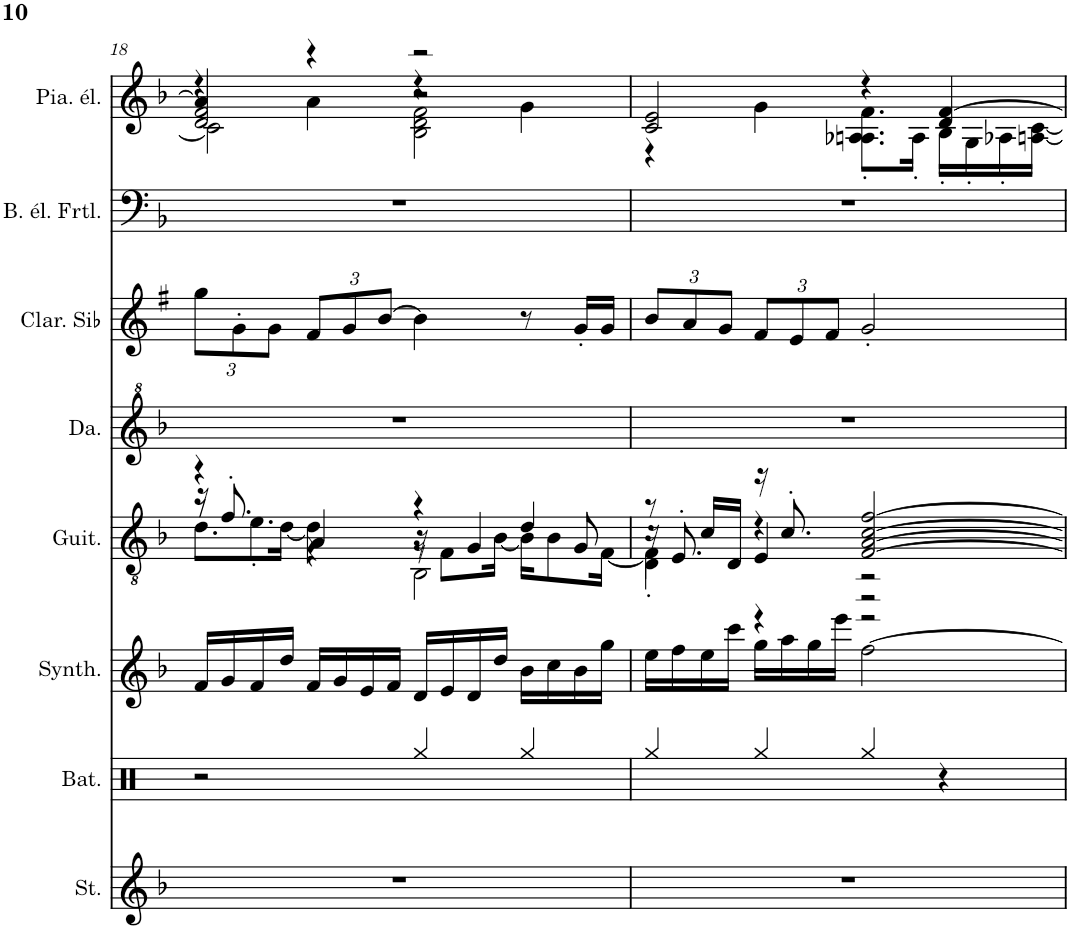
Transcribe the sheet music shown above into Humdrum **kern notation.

**kern	**kern	**kern	**kern	**kern	**kern	**kern	**kern
*part8	*part7	*part6	*part5	*part4	*part3	*part2	*part1
*staff8	*staff7	*staff6	*staff5	*staff4	*staff3	*staff2	*staff1
*I"Cordes	*I"Batterie	*I"Synthétiseur de dents de scie	*I"Guitare acoustique	*I"Danso	*I"Clarinette en Sib	*I"Basse électrique fretless	*I"Piano électrique
*	*I'Bat.	*I'Synth.	*I'Guit.	*I'Da.	*I'Clar. Sib	*I'B. él. Frtl.	*I'Pia. él.
!!LO:PB:g=z
*clefG2	*clefX	*clefG2	*clefGv2	*clefG^2	*clefG2	*clefF4	*clefG2
*	*	*	*	*	*Trd1c2	*Trd7c12	*
*k[b-]	*k[]	*k[b-]	*k[b-]	*k[b-]	*k[f#]	*k[b-]	*k[b-]
*M4/4	*M4/4	*M4/4	*M4/4	*M4/4	*M4/4	*M4/4	*M4/4
=18	=18	=18	=18	=18	=18	=18	=18
*	*	*	*^	*	*	*	*
*	*	*	*	*^	*	*	*	*
*	*	*	*	*	*^	*	*	*	*
*	*	*	*	*	*	*	*	*Xbrackettup	*	*
*	*	*	*	*	*	*	*	*	*	*^
*	*	*	*	*	*	*	*	*	*	*	*^
*	*	*	*	*	*	*	*	*	*	*	*	*^
1r	2r	16f/LL	4r	8r	16r	8.d\L	1r	12gg\L	1r	4a/]	4r	2d/ 2f/	2c\]
.	.	16g/	.	.	8.f'/	.	.	.	.	.	.	.	.
.	.	.	.	.	.	.	.	12g'\	.	.	.	.	.
.	.	16f/	.	4.e'\	.	.	.	.	.	.	.	.	.
.	.	.	.	.	.	.	.	12g\J	.	.	.	.	.
.	.	16dd/JJ	.	.	.	[16d\Jk	.	.	.	.	.	.	.
.	.	16f/LL	4A/	.	4r	4d\]	.	12f#/L	.	4r	4a\	.	.
.	.	16g/	.	.	.	.	.	.	.	.	.	.	.
.	.	.	.	.	.	.	.	12g/	.	.	.	.	.
.	.	16e/	.	.	.	.	.	.	.	.	.	.	.
.	.	.	.	.	.	.	.	[12b/J	.	.	.	.	.
.	.	16f/JJ	.	.	.	.	.	.	.	.	.	.	.
.	4Rgg/	16d/LL	4r	16r	8r	2BB-\	.	4b\]	.	2r	4r	2r	2B-\ 2d\ 2f\
.	.	16e/	.	8F\L	.	.	.	.	.	.	.	.	.
.	.	16d/	.	.	4G/	.	.	.	.	.	.	.	.
.	.	16dd/JJ	.	[16B-\Jk	.	.	.	.	.	.	.	.	.
.	4Rgg/	16b-\LL	4d/	16B-\KL]	.	.	.	8r	.	.	4g\	.	.
.	.	16cc\	.	8B-\	.	.	.	.	.	.	.	.	.
.	.	16b-\	.	.	8G/	.	.	16g'/LL	.	.	.	.	.
.	.	16gg\JJ	.	[16F\Jk	.	.	.	16g/JJ	.	.	.	.	.
*	*	*	*	*	*	*	*	*	*	*	*v	*v	*v
=19	=19	=19	=19	=19	=19	=19	=19	=19	=19	=19	=19
1r	4Rgg/	16ee\LL	8r	4F\]	16r	4D'\	1r	12b/L	1r	2c/ 2e/	4r
.	.	16ff\	.	.	8.E'/	.	.	.	.	.	.
.	.	.	.	.	.	.	.	12a/	.	.	.
.	.	16ee\	16c/LL	.	.	.	.	.	.	.	.
.	.	.	.	.	.	.	.	12g/J	.	.	.
.	.	16ccc\JJ	16D/JJ	.	.	.	.	.	.	.	.
.	4Rgg/	16gg\LL	16r	4r	4E/	4r	.	12f#/L	.	.	4g\
.	.	16aa\	8.c'/	.	.	.	.	.	.	.	.
.	.	.	.	.	.	.	.	12e/	.	.	.
.	.	16gg\	.	.	.	.	.	.	.	.	.
.	.	.	.	.	.	.	.	12f#/J	.	.	.
.	.	16eee\JJ	.	.	.	.	.	.	.	.	.
.	4Rgg/	[2ff\	[2F/ [2A/ [2c/ [2f/	2r	2r	2r	.	2g'/	.	4r	8.A-X\' 8.An\' 8.f\'L
.	.	.	.	.	.	.	.	.	.	.	16A'\Jk
.	4r	.	.	.	.	.	.	.	.	4d/ [4f/	16B-'\LL
.	.	.	.	.	.	.	.	.	.	.	16G'\
.	.	.	.	.	.	.	.	.	.	.	16A-X'\
.	.	.	.	.	.	.	.	.	.	.	[16An\ [16c\JJ
*	*	*	*v	*v	*v	*v	*	*	*	*v	*v
=	=	=	=	=	=	=	=
*-	*-	*-	*-	*-	*-	*-	*-
